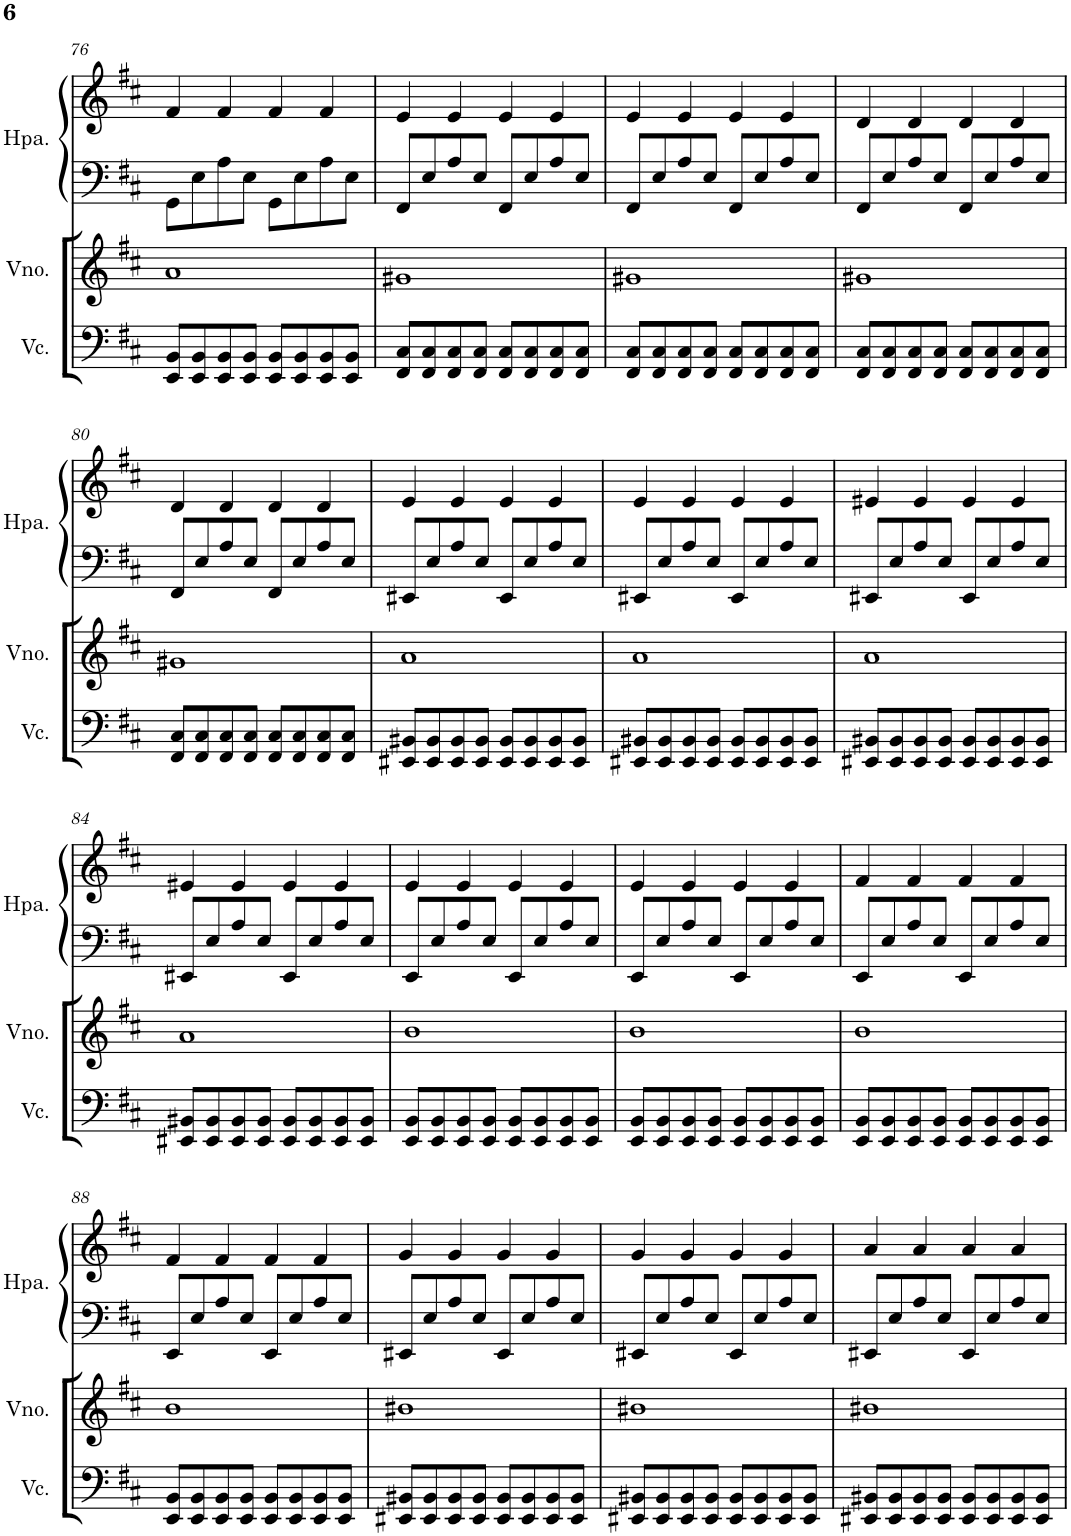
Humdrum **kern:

**kern	**kern	**kern	**kern
*part3	*part2	*part1	*part1
*staff4	*staff3	*staff2	*staff1
*I"Violoncelo	*I"Violino	*I"Harpa	*
*I'Vc.	*I'Vno.	*I'Hpa.	*
!!LO:PB:g=z
*clefF4	*clefG2	*clefF4	*clefG2
*k[f#c#]	*k[f#c#]	*k[f#c#]	*k[f#c#]
*M4/4	*M4/4	*M4/4	*M4/4
=76	=76	=76	=76
8EE/ 8BB/L	1a	8GG\L	4f#/
8EE/ 8BB/	.	8E\	.
8EE/ 8BB/	.	8A\	4f#/
8EE/ 8BB/J	.	8E\J	.
8EE/ 8BB/L	.	8GG\L	4f#/
8EE/ 8BB/	.	8E\	.
8EE/ 8BB/	.	8A\	4f#/
8EE/ 8BB/J	.	8E\J	.
=77	=77	=77	=77
8FF#/ 8C#/L	1g#X	8FF#/L	4e/
8FF#/ 8C#/	.	8E/	.
8FF#/ 8C#/	.	8A/	4e/
8FF#/ 8C#/J	.	8E/J	.
8FF#/ 8C#/L	.	8FF#/L	4e/
8FF#/ 8C#/	.	8E/	.
8FF#/ 8C#/	.	8A/	4e/
8FF#/ 8C#/J	.	8E/J	.
=78	=78	=78	=78
8FF#/ 8C#/L	1g#X	8FF#/L	4e/
8FF#/ 8C#/	.	8E/	.
8FF#/ 8C#/	.	8A/	4e/
8FF#/ 8C#/J	.	8E/J	.
8FF#/ 8C#/L	.	8FF#/L	4e/
8FF#/ 8C#/	.	8E/	.
8FF#/ 8C#/	.	8A/	4e/
8FF#/ 8C#/J	.	8E/J	.
=79	=79	=79	=79
8FF#/ 8C#/L	1g#X	8FF#/L	4d/
8FF#/ 8C#/	.	8E/	.
8FF#/ 8C#/	.	8A/	4d/
8FF#/ 8C#/J	.	8E/J	.
8FF#/ 8C#/L	.	8FF#/L	4d/
8FF#/ 8C#/	.	8E/	.
8FF#/ 8C#/	.	8A/	4d/
8FF#/ 8C#/J	.	8E/J	.
!!LO:LB:g=z
=80	=80	=80	=80
8FF#/ 8C#/L	1g#X	8FF#/L	4d/
8FF#/ 8C#/	.	8E/	.
8FF#/ 8C#/	.	8A/	4d/
8FF#/ 8C#/J	.	8E/J	.
8FF#/ 8C#/L	.	8FF#/L	4d/
8FF#/ 8C#/	.	8E/	.
8FF#/ 8C#/	.	8A/	4d/
8FF#/ 8C#/J	.	8E/J	.
=81	=81	=81	=81
8EE#X/ 8BB#X/L	1a	8EE#X/L	4e/
8EE#/ 8BB#/	.	8E/	.
8EE#/ 8BB#/	.	8A/	4e/
8EE#/ 8BB#/J	.	8E/J	.
8EE#/ 8BB#/L	.	8EE#/L	4e/
8EE#/ 8BB#/	.	8E/	.
8EE#/ 8BB#/	.	8A/	4e/
8EE#/ 8BB#/J	.	8E/J	.
=82	=82	=82	=82
8EE#X/ 8BB#X/L	1a	8EE#X/L	4e/
8EE#/ 8BB#/	.	8E/	.
8EE#/ 8BB#/	.	8A/	4e/
8EE#/ 8BB#/J	.	8E/J	.
8EE#/ 8BB#/L	.	8EE#/L	4e/
8EE#/ 8BB#/	.	8E/	.
8EE#/ 8BB#/	.	8A/	4e/
8EE#/ 8BB#/J	.	8E/J	.
=83	=83	=83	=83
8EE#X/ 8BB#X/L	1a	8EE#X/L	4e#X/
8EE#/ 8BB#/	.	8E/	.
8EE#/ 8BB#/	.	8A/	4e#/
8EE#/ 8BB#/J	.	8E/J	.
8EE#/ 8BB#/L	.	8EE#/L	4e#/
8EE#/ 8BB#/	.	8E/	.
8EE#/ 8BB#/	.	8A/	4e#/
8EE#/ 8BB#/J	.	8E/J	.
!!LO:LB:g=z
=84	=84	=84	=84
8EE#X/ 8BB#X/L	1a	8EE#X/L	4e#X/
8EE#/ 8BB#/	.	8E/	.
8EE#/ 8BB#/	.	8A/	4e#/
8EE#/ 8BB#/J	.	8E/J	.
8EE#/ 8BB#/L	.	8EE#/L	4e#/
8EE#/ 8BB#/	.	8E/	.
8EE#/ 8BB#/	.	8A/	4e#/
8EE#/ 8BB#/J	.	8E/J	.
=85	=85	=85	=85
8EE/ 8BB/L	1b	8EE/L	4e/
8EE/ 8BB/	.	8E/	.
8EE/ 8BB/	.	8A/	4e/
8EE/ 8BB/J	.	8E/J	.
8EE/ 8BB/L	.	8EE/L	4e/
8EE/ 8BB/	.	8E/	.
8EE/ 8BB/	.	8A/	4e/
8EE/ 8BB/J	.	8E/J	.
=86	=86	=86	=86
8EE/ 8BB/L	1b	8EE/L	4e/
8EE/ 8BB/	.	8E/	.
8EE/ 8BB/	.	8A/	4e/
8EE/ 8BB/J	.	8E/J	.
8EE/ 8BB/L	.	8EE/L	4e/
8EE/ 8BB/	.	8E/	.
8EE/ 8BB/	.	8A/	4e/
8EE/ 8BB/J	.	8E/J	.
=87	=87	=87	=87
8EE/ 8BB/L	1b	8EE/L	4f#/
8EE/ 8BB/	.	8E/	.
8EE/ 8BB/	.	8A/	4f#/
8EE/ 8BB/J	.	8E/J	.
8EE/ 8BB/L	.	8EE/L	4f#/
8EE/ 8BB/	.	8E/	.
8EE/ 8BB/	.	8A/	4f#/
8EE/ 8BB/J	.	8E/J	.
!!LO:LB:g=z
=88	=88	=88	=88
8EE/ 8BB/L	1b	8EE/L	4f#/
8EE/ 8BB/	.	8E/	.
8EE/ 8BB/	.	8A/	4f#/
8EE/ 8BB/J	.	8E/J	.
8EE/ 8BB/L	.	8EE/L	4f#/
8EE/ 8BB/	.	8E/	.
8EE/ 8BB/	.	8A/	4f#/
8EE/ 8BB/J	.	8E/J	.
=89	=89	=89	=89
8EE#X/ 8BB#X/L	1b#X	8EE#X/L	4g/
8EE#/ 8BB#/	.	8E/	.
8EE#/ 8BB#/	.	8A/	4g/
8EE#/ 8BB#/J	.	8E/J	.
8EE#/ 8BB#/L	.	8EE#/L	4g/
8EE#/ 8BB#/	.	8E/	.
8EE#/ 8BB#/	.	8A/	4g/
8EE#/ 8BB#/J	.	8E/J	.
=90	=90	=90	=90
8EE#X/ 8BB#X/L	1b#X	8EE#X/L	4g/
8EE#/ 8BB#/	.	8E/	.
8EE#/ 8BB#/	.	8A/	4g/
8EE#/ 8BB#/J	.	8E/J	.
8EE#/ 8BB#/L	.	8EE#/L	4g/
8EE#/ 8BB#/	.	8E/	.
8EE#/ 8BB#/	.	8A/	4g/
8EE#/ 8BB#/J	.	8E/J	.
=91	=91	=91	=91
8EE#X/ 8BB#X/L	1b#X	8EE#X/L	4a/
8EE#/ 8BB#/	.	8E/	.
8EE#/ 8BB#/	.	8A/	4a/
8EE#/ 8BB#/J	.	8E/J	.
8EE#/ 8BB#/L	.	8EE#/L	4a/
8EE#/ 8BB#/	.	8E/	.
8EE#/ 8BB#/	.	8A/	4a/
8EE#/ 8BB#/J	.	8E/J	.
=	=	=	=
*-	*-	*-	*-
